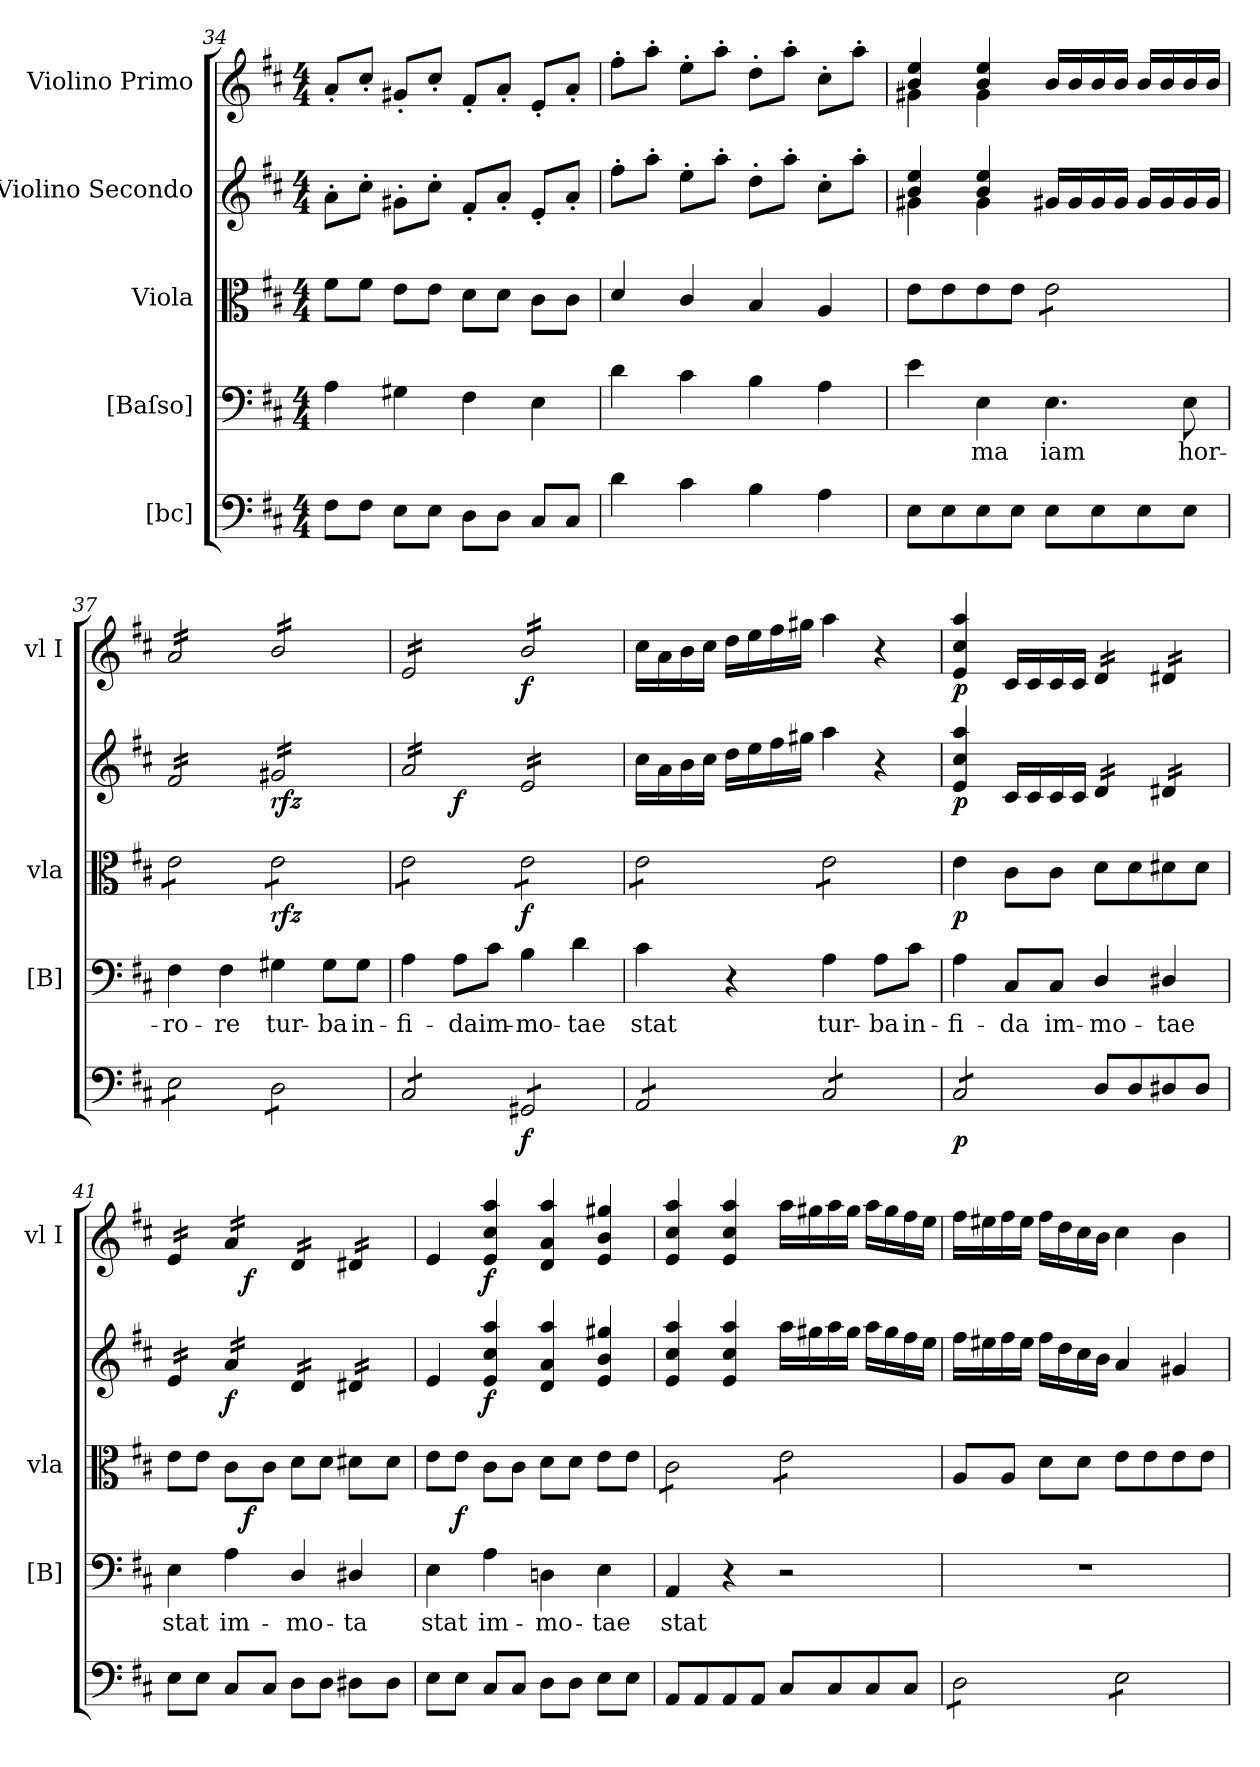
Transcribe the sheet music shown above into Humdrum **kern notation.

**kern	**dynam	**kern	**text	**kern	**dynam	**kern	**dynam	**kern	**dynam
*part5	*part5	*part4	*part4	*part3	*part3	*part2	*part2	*part1	*part1
*staff5	*staff5	*staff4	*staff4	*staff3	*staff3	*staff2	*staff2	*staff1	*staff1
*I"[bc]	*	*I"[Baſso]	*	*I"Viola	*	*I"Violino Secondo	*	*I"Violino Primo	*
*	*	*I'[B]	*	*I'vla	*	*	*	*I'vl I	*
*clefF4	*	*clefF4	*	*clefC3	*	*clefG2	*	*clefG2	*
*k[f#c#]	*	*k[f#c#]	*	*k[f#c#]	*	*k[f#c#]	*	*k[f#c#]	*
*M4/4	*	*M4/4	*	*M4/4	*	*M4/4	*	*M4/4	*
=34	=34	=34	=34	=34	=34	=34	=34	=34	=34
8F#\L	.	4A\	.	8f#\L	.	8a'\L	.	8a'/L	.
8F#\J	.	.	.	8f#\J	.	8cc#'\J	.	8cc#'/J	.
8E\L	.	4G#X\	.	8e\L	.	8g#X'\L	.	8g#X'/L	.
8E\J	.	.	.	8e\J	.	8cc#'\J	.	8cc#'/J	.
8D\L	.	4F#\	.	8d\L	.	8f#'/L	.	8f#'/L	.
8D\J	.	.	.	8d\J	.	8a'/J	.	8a'/J	.
8C#/L	.	4E\	.	8c#\L	.	8e'/L	.	8e'/L	.
8C#/J	.	.	.	8c#\J	.	8a'/J	.	8a'/J	.
=35	=35	=35	=35	=35	=35	=35	=35	=35	=35
4d\	.	4d\	.	4d/	.	8ff#'\L	.	8ff#'\L	.
.	.	.	.	.	.	8aa'\J	.	8aa'\J	.
4c#\	.	4c#\	.	4c#/	.	8ee'\L	.	8ee'\L	.
.	.	.	.	.	.	8aa'\J	.	8aa'\J	.
4B\	.	4B\	.	4B/	.	8dd'\L	.	8dd'\L	.
.	.	.	.	.	.	8aa'\J	.	8aa'\J	.
4A\	.	4A\	.	4A/	.	8cc#'\L	.	8cc#'\L	.
.	.	.	.	.	.	8aa'\J	.	8aa'\J	.
=36	=36	=36	=36	=36	=36	=36	=36	=36	=36
*	*	*	*	*	*	*^	*	*^	*
8E\L	.	4e\	.	8e\L	.	4b/ 4ee/	4g#X\	.	4b/ 4ee/	4g#X\	.
8E\	.	.	.	8e\	.	.	.	.	.	.	.
8E\	.	4E\	-ma	8e\	.	4b/ 4ee/	4g#\	.	4b/ 4ee/	4g#\	.
8E\J	.	.	.	8e\J	.	.	.	.	.	.	.
*	*	*	*	*tremolo	*	*	*	*	*	*	*
8E\L	.	4.E\	iam	8e\L	.	16g#X/LL	2ryy	.	16b/LL	2ryy	.
.	.	.	.	.	.	16g#/	.	.	16b/	.	.
8E\	.	.	.	8e\	.	16g#/	.	.	16b/	.	.
.	.	.	.	.	.	16g#/JJ	.	.	16b/JJ	.	.
8E\	.	.	.	8e\	.	16g#/LL	.	.	16b/LL	.	.
.	.	.	.	.	.	16g#/	.	.	16b/	.	.
8E\J	.	8E\	hor-	8e\J	.	16g#/	.	.	16b/	.	.
.	.	.	.	.	.	16g#/JJ	.	.	16b/JJ	.	.
*	*	*	*	*	*	*v	*v	*	*	*	*
*	*	*	*	*	*	*	*	*v	*v	*
=37	=37	=37	=37	=37	=37	=37	=37	=37	=37
*tremolo	*	*	*	*	*	*	*	*	*
*	*	*	*	*	*	*tremolo	*	*	*
*	*	*	*	*	*	*	*	*tremolo	*
8E\L	.	4F#\	-ro-	8e\L	.	16f#/LL	.	16a/LL	.
.	.	.	.	.	.	16f#/	.	16a/	.
8E\	.	.	.	8e\	.	16f#/	.	16a/	.
.	.	.	.	.	.	16f#/	.	16a/	.
8E\	.	4F#\	-re	8e\	.	16f#/	.	16a/	.
.	.	.	.	.	.	16f#/	.	16a/	.
8E\J	.	.	.	8e\J	.	16f#/	.	16a/	.
.	.	.	.	.	.	16f#/JJ	.	16a/JJ	.
!	!LO:DY:b	!	!	!	!	!	!	!	!
8D\L	rinfz.	4G#X\	tur-	8e\L	rfz	16g#X/LL	rfz	16b/LL	rinfz.
.	.	.	.	.	.	16g#X/	.	16b/	.
8D\	.	.	.	8e\	.	16g#X/	.	16b/	.
.	.	.	.	.	.	16g#X/	.	16b/	.
8D\	.	8G#\L	-ba	8e\	.	16g#X/	.	16b/	.
.	.	.	.	.	.	16g#X/	.	16b/	.
8D\J	.	8G#\J	in-	8e\J	.	16g#X/	.	16b/	.
.	.	.	.	.	.	16g#X/JJ	.	16b/JJ	.
=38	=38	=38	=38	=38	=38	=38	=38	=38	=38
*	*	*	*	*	*	*^	*	*	*
8C#/L	.	4A\	-fi-	8e\L	.	16a/LL	4ryy	.	16e/LL	.
.	.	.	.	.	.	16a/	.	.	16e/	.
8C#/	.	.	.	8e\	.	16a/	.	.	16e/	.
.	.	.	.	.	.	16a/	.	.	16e/	.
8C#/	.	8A\L	-da	8e\	.	16a/	2.ryy	f	16e/	.
.	.	.	.	.	.	16a/	.	.	16e/	.
8C#/J	.	8c#\J	im-	8e\J	.	16a/	.	.	16e/	.
.	.	.	.	.	.	16a/JJ	.	.	16e/JJ	.
!	!LO:DY:b	!	!	!	!	!	!	!	!	!
8GG#X/L	f.	4B\	-mo-	8e\L	f	16e/LL	.	.	16b/LL	f.
.	.	.	.	.	.	16e/	.	.	16b/	.
8GG#X/	.	.	.	8e\	.	16e/	.	.	16b/	.
.	.	.	.	.	.	16e/	.	.	16b/	.
8GG#X/	.	4d\	-tae	8e\	.	16e/	.	.	16b/	.
.	.	.	.	.	.	16e/	.	.	16b/	.
8GG#X/J	.	.	.	8e\J	.	16e/	.	.	16b/	.
.	.	.	.	.	.	16e/JJ	.	.	16b/JJ	.
*	*	*	*	*	*	*	*	*	*Xtremolo	*
*	*	*	*	*	*	*Xtremolo	*	*	*	*
*	*	*	*	*	*	*v	*v	*	*	*
=39	=39	=39	=39	=39	=39	=39	=39	=39	=39
8AA/L	.	4c#\	stat	8e\L	.	16cc#\LL	.	16cc#\LL	.
.	.	.	.	.	.	16a\	.	16a\	.
8AA/	.	.	.	8e\	.	16b\	.	16b\	.
.	.	.	.	.	.	16cc#\JJ	.	16cc#\JJ	.
8AA/	.	4r	.	8e\	.	16dd\LL	.	16dd\LL	.
.	.	.	.	.	.	16ee\	.	16ee\	.
8AA/J	.	.	.	8e\J	.	16ff#\	.	16ff#\	.
.	.	.	.	.	.	16gg#X\JJ	.	16gg#X\JJ	.
8C#/L	.	4A\	tur-	8e\L	.	4aa\	.	4aa\	.
8C#/	.	.	.	8e\	.	.	.	.	.
8C#/	.	8A\L	-ba	8e\	.	4r	.	4r	.
8C#/J	.	8c#\J	in-	8e\J	.	.	.	.	.
*	*	*	*	*Xtremolo	*	*	*	*	*
=40	=40	=40	=40	=40	=40	=40	=40	=40	=40
!	!LO:DY:b	!	!	!	!	!	!	!	!
8C#/L	p.	4A\	-fi-	4e\	p	4e/ 4cc#/ 4aa/	p	4e/ 4cc#/ 4aa/	p.
8C#/	.	.	.	.	.	.	.	.	.
8C#/	.	8C#/L	-da	8c#\L	.	16c#/LL	.	16c#/LL	.
.	.	.	.	.	.	16c#/	.	16c#/	.
8C#/J	.	8C#/J	im-	8c#\J	.	16c#/	.	16c#/	.
*Xtremolo	*	*	*	*	*	*	*	*	*
.	.	.	.	.	.	16c#/JJ	.	16c#/JJ	.
*	*	*	*	*	*	*tremolo	*	*	*
*	*	*	*	*	*	*	*	*tremolo	*
8D/L	.	4D/	-mo-	8d\L	.	16d/LL	.	16d/LL	.
.	.	.	.	.	.	16d/	.	16d/	.
8D/	.	.	.	8d\	.	16d/	.	16d/	.
.	.	.	.	.	.	16d/JJ	.	16d/JJ	.
8D#X/	.	4D#X/	-tae	8d#X\	.	16d#X/LL	.	16d#X/LL	.
.	.	.	.	.	.	16d#X/	.	16d#X/	.
8D#/J	.	.	.	8d#\J	.	16d#X/	.	16d#X/	.
.	.	.	.	.	.	16d#X/JJ	.	16d#X/JJ	.
=41	=41	=41	=41	=41	=41	=41	=41	=41	=41
*	*	*	*	*^	*	*^	*	*^	*
8E\L	.	4E\	stat	8e\L	4ryy	.	16e/LL	8ryy	.	16e/LL	4ryy	.
.	.	.	.	.	.	.	16e/	.	.	16e/	.	.
8E\J	.	.	.	8e\J	.	.	16e/	2..ryy	po	16e/	.	.
.	.	.	.	.	.	.	16e/JJ	.	.	16e/JJ	.	.
8C#/L	.	4A\	im-	8c#\L	16ryy	po	16a/LL	.	f	16a/LL	16ryy	po
.	.	.	.	.	2ryy	f	16a/	.	.	16a/	2ryy	f.
8C#/J	.	.	.	8c#\J	.	.	16a/	.	.	16a/	.	.
.	.	.	.	.	.	.	16a/JJ	.	.	16a/JJ	.	.
8D\L	.	4D/	-mo-	8d\L	.	.	16d/LL	.	.	16d/LL	.	.
.	.	.	.	.	.	.	16d/	.	.	16d/	.	.
8D\J	.	.	.	8d\J	.	.	16d/	.	.	16d/	.	.
.	.	.	.	.	.	.	16d/JJ	.	.	16d/JJ	.	.
8D#X\L	.	4D#X/	-ta	8d#X\L	.	.	16d#X/LL	.	.	16d#X/LL	.	.
.	.	.	.	.	8.ryy	.	16d#X/	.	.	16d#X/	8.ryy	.
8D#\J	.	.	.	8d#\J	.	.	16d#X/	.	.	16d#X/	.	.
.	.	.	.	.	.	.	16d#X/JJ	.	.	16d#X/JJ	.	.
*	*	*	*	*	*	*	*	*	*	*Xtremolo	*	*
*	*	*	*	*	*	*	*Xtremolo	*	*	*	*	*
*	*	*	*	*v	*v	*	*	*	*	*v	*v	*
*	*	*	*	*	*	*v	*v	*	*	*
=42	=42	=42	=42	=42	=42	=42	=42	=42	=42
8E\L	.	4E\	stat	8e\L	.	4e/	.	4e/	.
8E\J	.	.	.	8e\J	f	.	.	.	.
8C#/L	.	4A\	im-	8c#\L	.	4e/ 4cc#/ 4aa/	f	4e/ 4cc#/ 4aa/	f.
8C#/J	.	.	.	8c#\J	.	.	.	.	.
8D\L	.	4Dn\	-mo-	8d\L	.	4d/ 4a/ 4aa/	.	4d/ 4a/ 4aa/	.
8D\J	.	.	.	8d\J	.	.	.	.	.
8E\L	.	4E\	-tae	8e\L	.	4e/ 4b/ 4gg#X/	.	4e/ 4b/ 4gg#X/	.
8E\J	.	.	.	8e\J	.	.	.	.	.
=43	=43	=43	=43	=43	=43	=43	=43	=43	=43
*	*	*	*	*tremolo	*	*	*	*	*
8AA/L	.	4AA/	stat	8c#\L	.	4e/ 4cc#/ 4aa/	.	4e/ 4cc#/ 4aa/	.
8AA/	.	.	.	8c#\	.	.	.	.	.
8AA/	.	4r	.	8c#\	.	4e/ 4cc#/ 4aa/	.	4e/ 4cc#/ 4aa/	.
8AA/J	.	.	.	8c#\J	.	.	.	.	.
8C#/L	.	2r	.	8e\L	.	16aa\LL	.	16aa\LL	.
.	.	.	.	.	.	16gg#X\	.	16gg#X\	.
8C#/	.	.	.	8e\	.	16aa\	.	16aa\	.
.	.	.	.	.	.	16gg#\JJ	.	16gg#\JJ	.
8C#/	.	.	.	8e\	.	16aa\LL	.	16aa\LL	.
.	.	.	.	.	.	16gg#\	.	16gg#\	.
8C#/J	.	.	.	8e\J	.	16ff#\	.	16ff#\	.
*	*	*	*	*Xtremolo	*	*	*	*	*
.	.	.	.	.	.	16ee\JJ	.	16ee\JJ	.
=44	=44	=44	=44	=44	=44	=44	=44	=44	=44
*tremolo	*	*	*	*	*	*	*	*	*
8D\L	.	1r	.	8A/L	.	16ff#\LL	.	16ff#\LL	.
.	.	.	.	.	.	16ee#X\	.	16ee#X\	.
8D\	.	.	.	8A/J	.	16ff#\	.	16ff#\	.
.	.	.	.	.	.	16ee#\JJ	.	16ee#\JJ	.
8D\	.	.	.	8d\L	.	16ff#\LL	.	16ff#\LL	.
.	.	.	.	.	.	16dd\	.	16dd\	.
8D\J	.	.	.	8d\J	.	16cc#\	.	16cc#\	.
.	.	.	.	.	.	16b\JJ	.	16b\JJ	.
8E\L	.	.	.	8e\L	.	4a/	.	4cc#\	.
8E\	.	.	.	8e\	.	.	.	.	.
8E\	.	.	.	8e\	.	4g#X/	.	4b\	.
8E\J	.	.	.	8e\J	.	.	.	.	.
*Xtremolo	*	*	*	*	*	*	*	*	*
=	=	=	=	=	=	=	=	=	=
*-	*-	*-	*-	*-	*-	*-	*-	*-	*-
